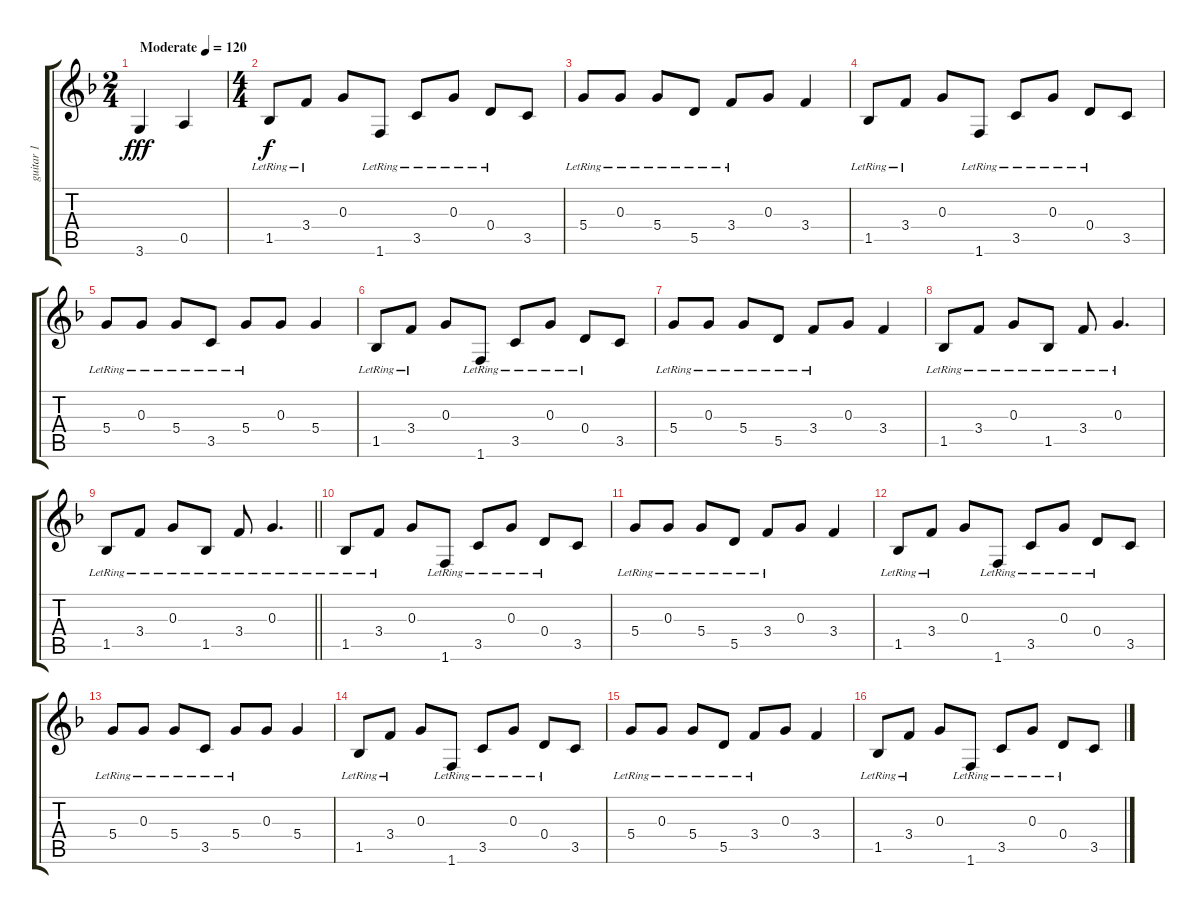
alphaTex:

\track ("guitar 1" "guitar 1") {instrument electricguitarjazz}
\staff {score tabs}
\tuning (E4 B3 G3 D3 A2 E2) {hide}
\ts (2 4)
\tempo (120 "Moderate")
\clef g2
\ks f
3.6.4{dy fff instrument electricguitarjazz} 0.5.4 |
\ts (4 4)
1.5{lr}.8{dy f} 3.4{lr}.8 0.3.8 1.6{lr}.8 3.5{lr}.8 0.3{lr}.8 0.4{lr}.8 3.5.8 |
5.4{lr}.8 0.3{lr}.8 5.4{lr}.8 5.5{lr}.8 3.4{lr}.8 0.3.8 3.4.4 |
1.5{lr}.8 3.4{lr}.8 0.3.8 1.6{lr}.8 3.5{lr}.8 0.3{lr}.8 0.4{lr}.8 3.5.8 |
5.4{lr}.8 0.3{lr}.8 5.4{lr}.8 3.5{lr}.8 5.4{lr}.8 0.3.8 5.4.4 |
1.5{lr}.8 3.4{lr}.8 0.3.8 1.6{lr}.8 3.5{lr}.8 0.3{lr}.8 0.4{lr}.8 3.5.8 |
5.4{lr}.8 0.3{lr}.8 5.4{lr}.8 5.5{lr}.8 3.4{lr}.8 0.3.8 3.4.4 |
1.5{lr}.8 3.4{lr}.8 0.3{lr}.8 1.5{lr}.8 3.4{lr}.8 0.3{lr}.4{d} |
\barLineRight lightlight
1.5{lr}.8 3.4{lr}.8 0.3{lr}.8 1.5{lr}.8 3.4{lr}.8 0.3{lr}.4{d} |
1.5{lr}.8 3.4{lr}.8 0.3.8 1.6{lr}.8 3.5{lr}.8 0.3{lr}.8 0.4{lr}.8 3.5.8 |
5.4{lr}.8 0.3{lr}.8 5.4{lr}.8 5.5{lr}.8 3.4{lr}.8 0.3.8 3.4.4 |
1.5{lr}.8 3.4{lr}.8 0.3.8 1.6{lr}.8 3.5{lr}.8 0.3{lr}.8 0.4{lr}.8 3.5.8 |
5.4{lr}.8 0.3{lr}.8 5.4{lr}.8 3.5{lr}.8 5.4{lr}.8 0.3.8 5.4.4 |
1.5{lr}.8 3.4{lr}.8 0.3.8 1.6{lr}.8 3.5{lr}.8 0.3{lr}.8 0.4{lr}.8 3.5.8 |
5.4{lr}.8 0.3{lr}.8 5.4{lr}.8 5.5{lr}.8 3.4{lr}.8 0.3.8 3.4.4 |
1.5{lr}.8 3.4{lr}.8 0.3.8 1.6{lr}.8 3.5{lr}.8 0.3{lr}.8 0.4{lr}.8 3.5.8
